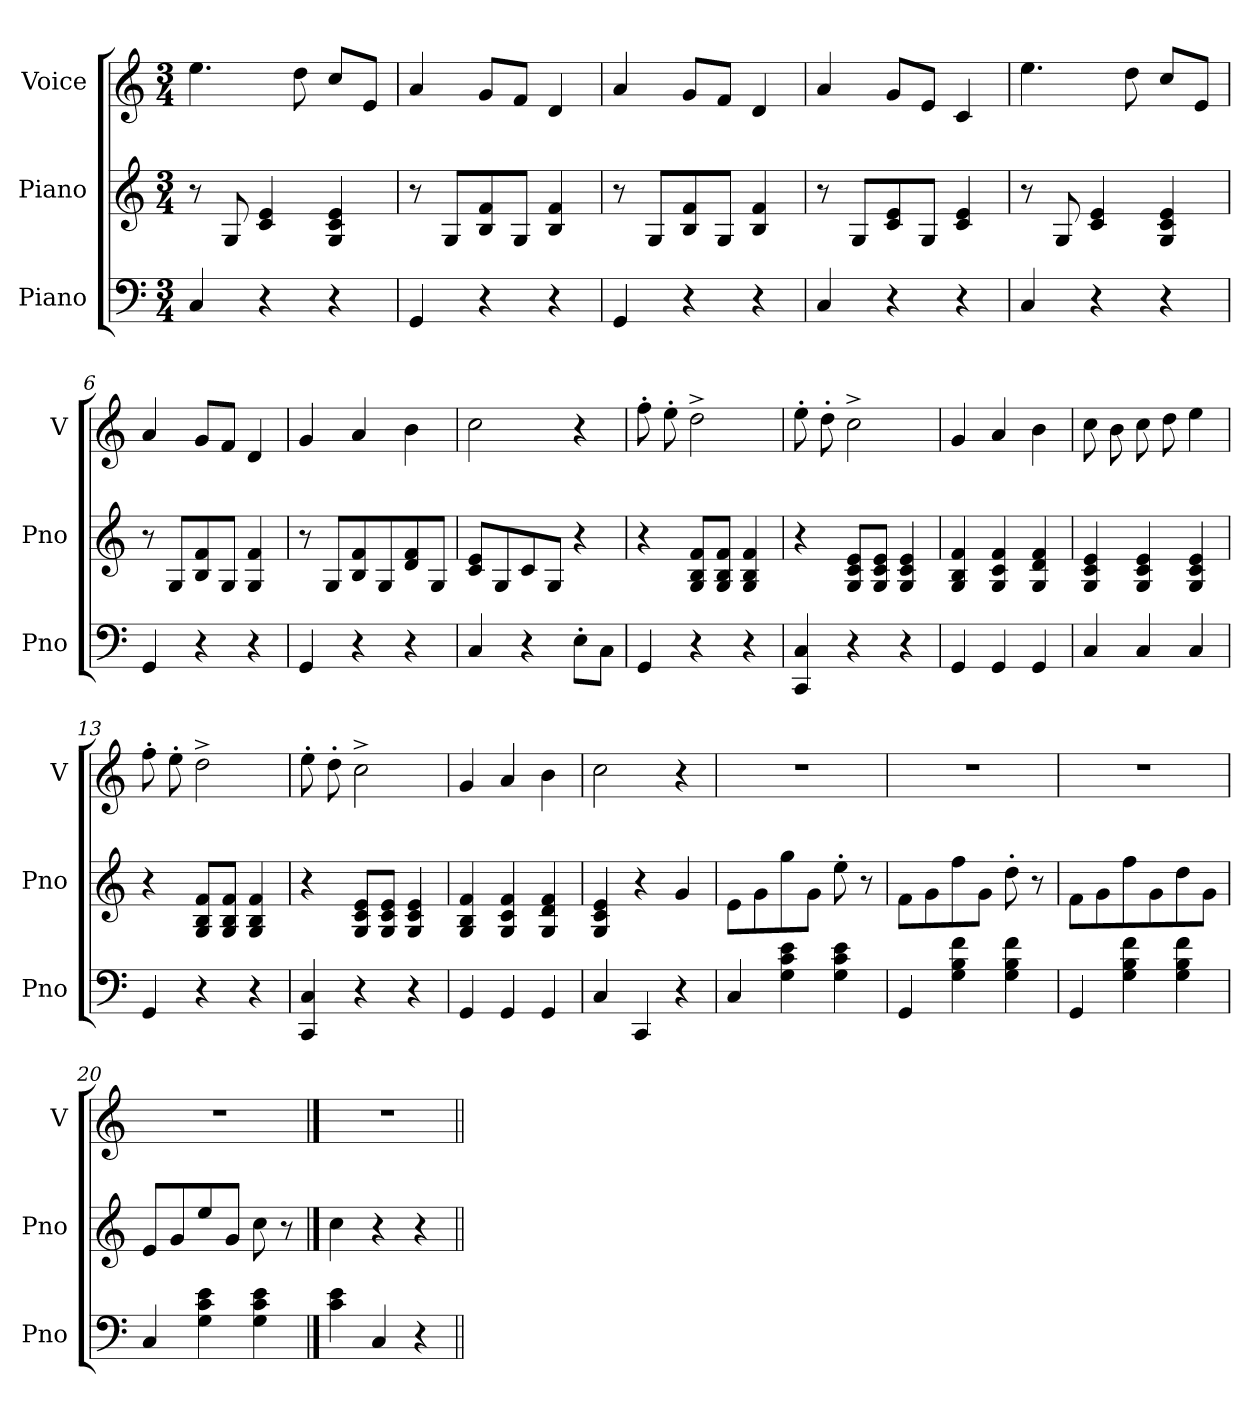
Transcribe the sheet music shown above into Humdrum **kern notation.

**kern	**kern	**kern
*part3	*part2	*part1
*staff3	*staff2	*staff1
*I"Piano	*I"Piano	*I"Voice
*I'Pno	*I'Pno	*I'V
*clefF4	*clefG2	*clefG2
*k[]	*k[]	*k[]
*M3/4	*M3/4	*M3/4
*MM120	*MM120	*MM120
=1	=1	=1
4C/	8r	4.ee\
.	8G/	.
4r	4c/ 4e/	.
.	.	8dd\
4r	4G/ 4c/ 4e/	8cc/L
.	.	8e/J
=2	=2	=2
4GG/	8r	4a/
.	8G/L	.
4r	8B/ 8f/	8g/L
.	8G/J	8f/J
4r	4B/ 4f/	4d/
=3	=3	=3
4GG/	8r	4a/
.	8G/L	.
4r	8B/ 8f/	8g/L
.	8G/J	8f/J
4r	4B/ 4f/	4d/
=4	=4	=4
4C/	8r	4a/
.	8G/L	.
4r	8c/ 8e/	8g/L
.	8G/J	8e/J
4r	4c/ 4e/	4c/
=5	=5	=5
4C/	8r	4.ee\
.	8G/	.
4r	4c/ 4e/	.
.	.	8dd\
4r	4G/ 4c/ 4e/	8cc/L
.	.	8e/J
=6	=6	=6
4GG/	8r	4a/
.	8G/L	.
4r	8B/ 8f/	8g/L
.	8G/J	8f/J
4r	4G/ 4f/	4d/
!!LO:LB:g=z
=7	=7	=7
4GG/	8r	4g/
.	8G/L	.
4r	8B/ 8f/	4a/
.	8G/	.
4r	8d/ 8f/	4b\
.	8G/J	.
=8	=8	=8
4C/	8c/ 8e/L	2cc\
.	8G/	.
4r	8c/	.
.	8G/J	.
8E'\L	4r	4r
8C\J	.	.
=9	=9	=9
4GG/	4r	8ff'\
.	.	8ee'\
4r	8G/ 8B/ 8f/L	2dd^\
.	8G/ 8B/ 8f/J	.
4r	4G/ 4B/ 4f/	.
=10	=10	=10
4CC/ 4C/	4r	8ee'\
.	.	8dd'\
4r	8G/ 8c/ 8e/L	2cc^\
.	8G/ 8c/ 8e/J	.
4r	4G/ 4c/ 4e/	.
=11	=11	=11
4GG/	4G/ 4B/ 4f/	4g/
4GG/	4G/ 4c/ 4f/	4a/
4GG/	4G/ 4d/ 4f/	4b\
=12	=12	=12
4C/	4G/ 4c/ 4e/	8cc\
.	.	8b\
4C/	4G/ 4c/ 4e/	8cc\
.	.	8dd\
4C/	4G/ 4c/ 4e/	4ee\
!!LO:LB:g=z
=13	=13	=13
4GG/	4r	8ff'\
.	.	8ee'\
4r	8G/ 8B/ 8f/L	2dd^\
.	8G/ 8B/ 8f/J	.
4r	4G/ 4B/ 4f/	.
=14	=14	=14
4CC/ 4C/	4r	8ee'\
.	.	8dd'\
4r	8G/ 8c/ 8e/L	2cc^\
.	8G/ 8c/ 8e/J	.
4r	4G/ 4c/ 4e/	.
=15	=15	=15
4GG/	4G/ 4B/ 4f/	4g/
4GG/	4G/ 4c/ 4f/	4a/
4GG/	4G/ 4d/ 4f/	4b\
=16	=16	=16
4C/	4G/ 4c/ 4e/	2cc\
4CC/	4r	.
4r	4g/	4r
=17!|	=17!|	=17!|
4C/	8e\L	2.r
.	8g\	.
4G\ 4c\ 4e\	8gg\	.
.	8g\J	.
4G\ 4c\ 4e\	8ee'\	.
.	8r	.
=18	=18	=18
4GG/	8f\L	2.r
.	8g\	.
4G\ 4B\ 4f\	8ff\	.
.	8g\J	.
4G\ 4B\ 4f\	8dd'\	.
.	8r	.
!!LO:LB:g=z
=19	=19	=19
4GG/	8f\L	2.r
.	8g\	.
4G\ 4B\ 4f\	8ff\	.
.	8g\	.
4G\ 4B\ 4f\	8dd\	.
.	8g\J	.
=20	=20	=20
4C/	8e/L	2.r
.	8g/	.
4G\ 4c\ 4e\	8ee/	.
.	8g/J	.
4G\ 4c\ 4e\	8cc\	.
.	8r	.
==21	==21	==21
4c\ 4e\	4cc\	2.r
4C/	4r	.
4r	4r	.
=||	=||	=||
*-	*-	*-
